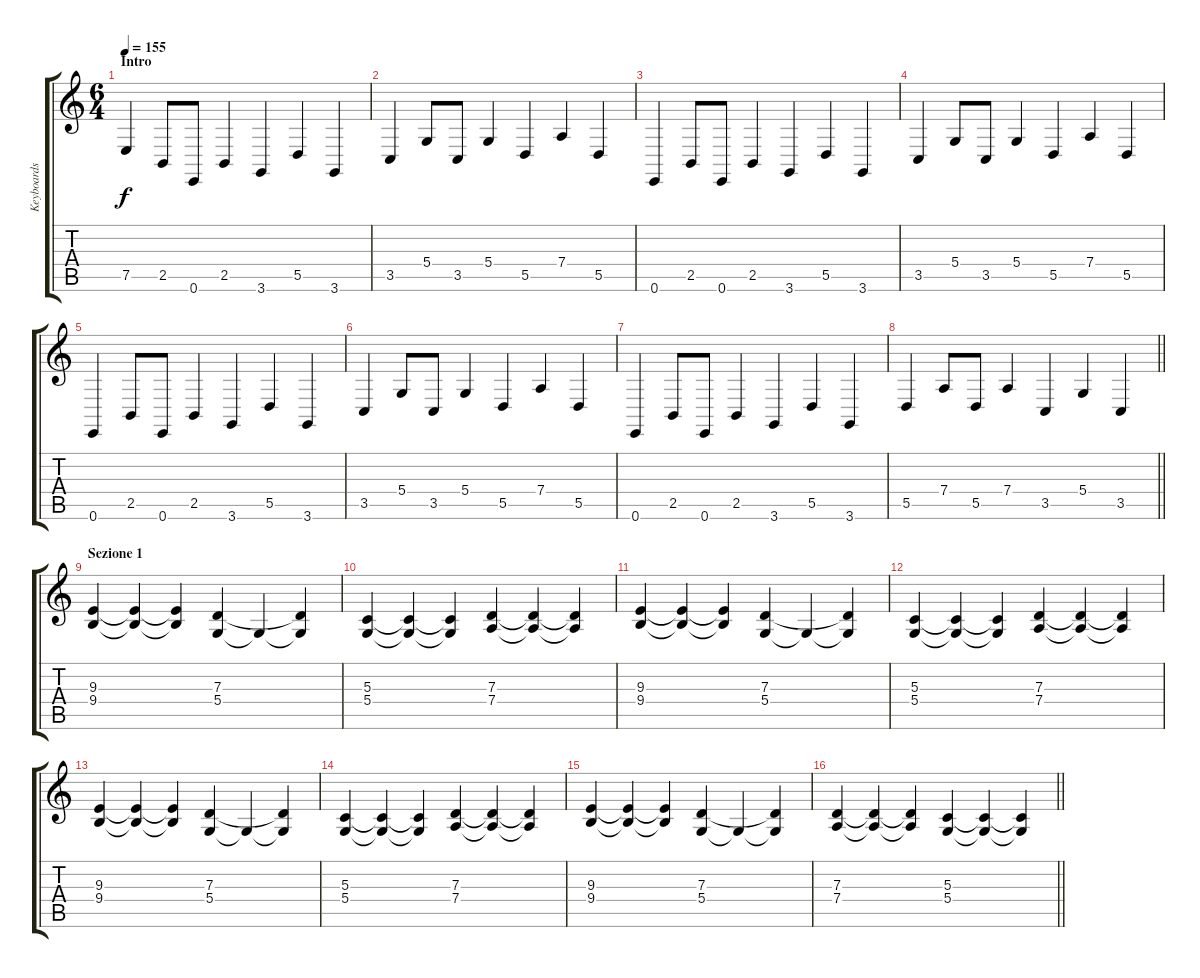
\track ("Keyboards" "Keyboards") {instrument stringensemble1}
\staff {score tabs}
\tuning (E4 B3 G3 D3 A2 E2) {hide}
\ts (6 4)
\section ("" "Intro")
\tempo 155
\clef g2
\ks c
7.5.4{dy f instrument stringensemble1} 2.5.8 0.6.8 2.5.4 3.6.4 5.5.4 3.6.4 |
3.5.4 5.4.8 3.5.8 5.4.4 5.5.4 7.4.4 5.5.4 |
0.6.4 2.5.8 0.6.8 2.5.4 3.6.4 5.5.4 3.6.4 |
3.5.4 5.4.8 3.5.8 5.4.4 5.5.4 7.4.4 5.5.4 |
0.6.4 2.5.8 0.6.8 2.5.4 3.6.4 5.5.4 3.6.4 |
3.5.4 5.4.8 3.5.8 5.4.4 5.5.4 7.4.4 5.5.4 |
0.6.4 2.5.8 0.6.8 2.5.4 3.6.4 5.5.4 3.6.4 |
\barLineRight lightlight
5.5.4 7.4.8 5.5.8 7.4.4 3.5.4 5.4.4 3.5.4 |
\section ("" "Sezione 1")
(9.3 9.4).4{volume 6} (9.3{t} 9.4{t}).4 (9.3{t} 9.4{t}).4 (7.3 5.4).4 5.4{t}.4 (7.3{t} 5.4{t}).4 |
(5.3 5.4).4 (5.3{t} 5.4{t}).4 (5.3{t} 5.4{t}).4 (7.3 7.4).4 (7.3{t} 7.4{t}).4 (7.3{t} 7.4{t}).4 |
(9.3 9.4).4 (9.3{t} 9.4{t}).4 (9.3{t} 9.4{t}).4 (7.3 5.4).4 5.4{t}.4 (7.3{t} 5.4{t}).4 |
(5.3 5.4).4 (5.3{t} 5.4{t}).4 (5.3{t} 5.4{t}).4 (7.3 7.4).4 (7.3{t} 7.4{t}).4 (7.3{t} 7.4{t}).4 |
(9.3 9.4).4 (9.3{t} 9.4{t}).4 (9.3{t} 9.4{t}).4 (7.3 5.4).4 5.4{t}.4 (7.3{t} 5.4{t}).4 |
(5.3 5.4).4 (5.3{t} 5.4{t}).4 (5.3{t} 5.4{t}).4 (7.3 7.4).4 (7.3{t} 7.4{t}).4 (7.3{t} 7.4{t}).4 |
(9.3 9.4).4 (9.3{t} 9.4{t}).4 (9.3{t} 9.4{t}).4 (7.3 5.4).4 5.4{t}.4 (7.3{t} 5.4{t}).4 |
\barLineRight lightlight
(7.3 7.4).4 (7.3{t} 7.4{t}).4 (7.3{t} 7.4{t}).4 (5.3 5.4).4 (5.3{t} 5.4{t}).4 (5.3{t} 5.4{t}).4
